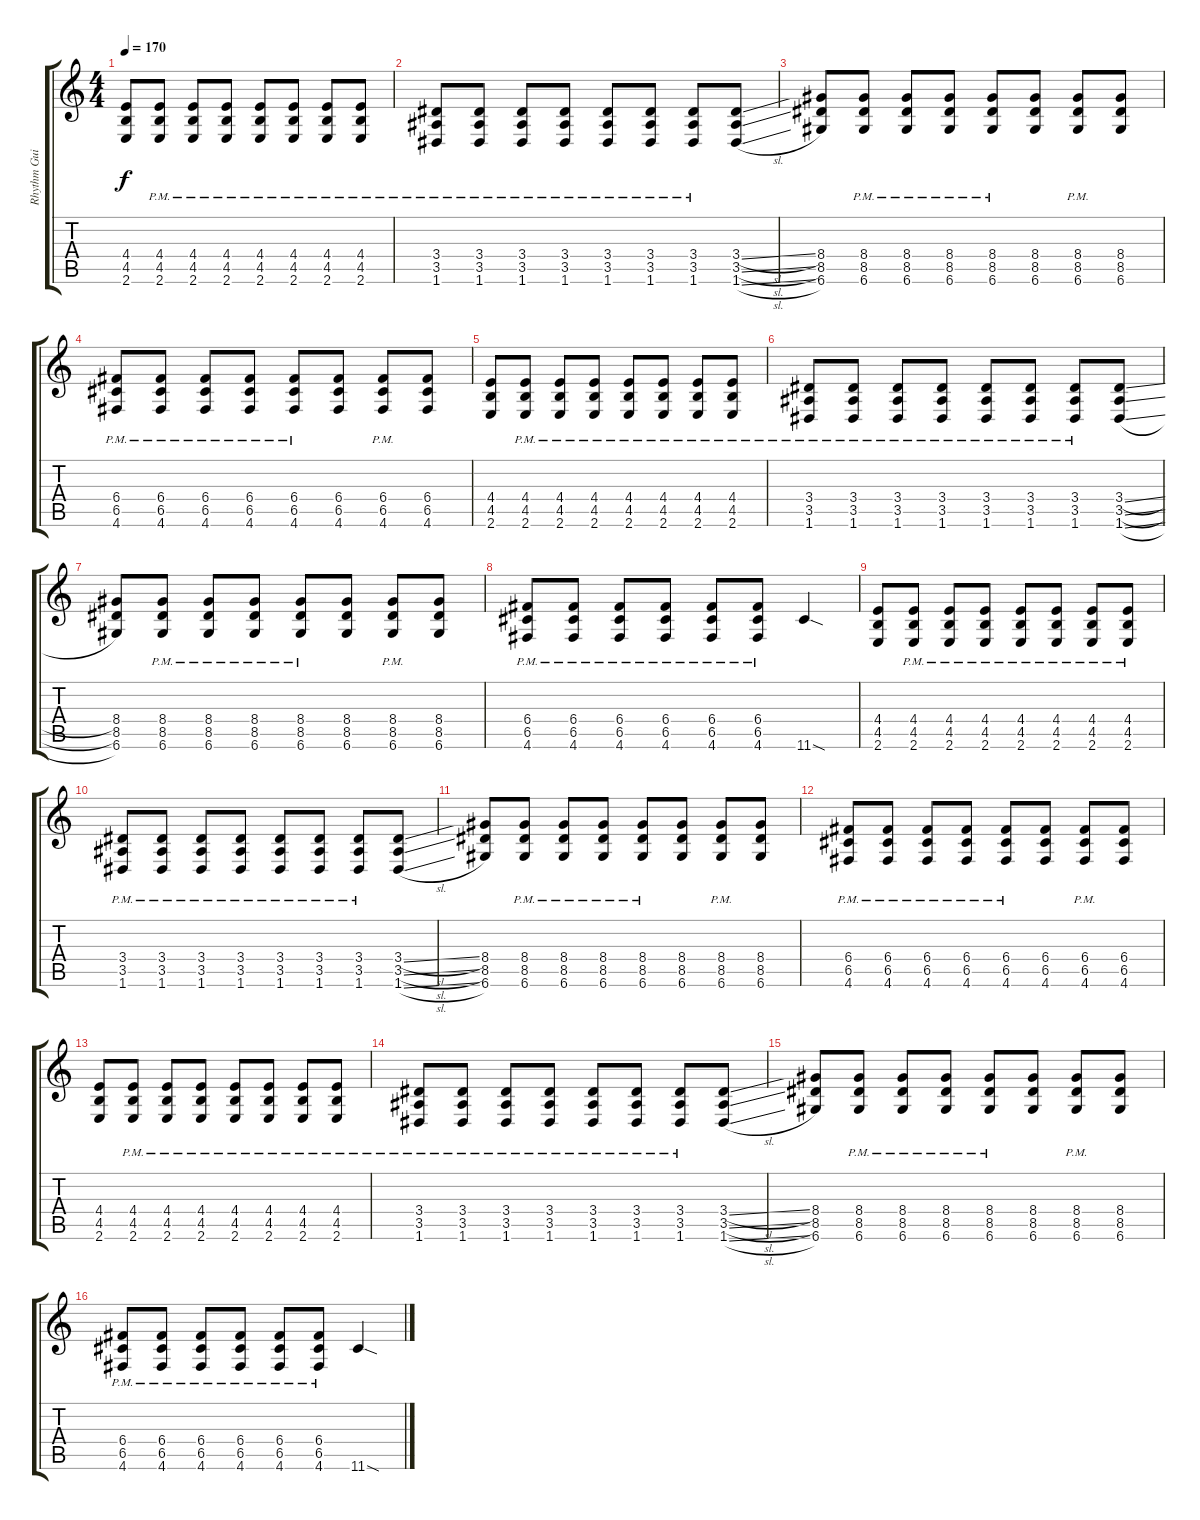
\track ("Rhythm Guitar" "Rhythm Gui") {instrument distortionguitar}
\staff {score tabs}
\tuning (D4 A3 F3 C3 G2 D2) {hide}
\ts (4 4)
\tempo 170
\clef g2
\ks c
(4.4 4.5 2.6).8{dy f} (4.4{pm} 4.5{pm} 2.6{pm}).8 (4.4{pm} 4.5{pm} 2.6{pm}).8 (4.4{pm} 4.5{pm} 2.6{pm}).8 (4.4{pm} 4.5{pm} 2.6{pm}).8 (4.4{pm} 4.5{pm} 2.6{pm}).8 (4.4{pm} 4.5{pm} 2.6{pm}).8 (4.4{pm} 4.5{pm} 2.6{pm}).8 |
(3.4{pm} 3.5{pm} 1.6{pm}).8 (3.4{pm} 3.5{pm} 1.6{pm}).8 (3.4{pm} 3.5{pm} 1.6{pm}).8 (3.4{pm} 3.5{pm} 1.6{pm}).8 (3.4{pm} 3.5{pm} 1.6{pm}).8 (3.4{pm} 3.5{pm} 1.6{pm}).8 (3.4{pm} 3.5{pm} 1.6{pm}).8 (3.4{sl} 3.5{sl} 1.6{sl}).8 |
(8.4 8.5 6.6).8 (8.4{pm} 8.5{pm} 6.6{pm}).8 (8.4{pm} 8.5{pm} 6.6{pm}).8 (8.4{pm} 8.5{pm} 6.6{pm}).8 (8.4{pm} 8.5{pm} 6.6{pm}).8 (8.4 8.5 6.6).8 (8.4{pm} 8.5{pm} 6.6{pm}).8 (8.4 8.5 6.6).8 |
(6.4{pm} 6.5{pm} 4.6{pm}).8 (6.4{pm} 6.5{pm} 4.6{pm}).8 (6.4{pm} 6.5{pm} 4.6{pm}).8 (6.4{pm} 6.5{pm} 4.6{pm}).8 (6.4{pm} 6.5{pm} 4.6{pm}).8 (6.4 6.5 4.6).8 (6.4{pm} 6.5{pm} 4.6{pm}).8 (6.4 6.5 4.6).8 |
(4.4 4.5 2.6).8 (4.4{pm} 4.5{pm} 2.6{pm}).8 (4.4{pm} 4.5{pm} 2.6{pm}).8 (4.4{pm} 4.5{pm} 2.6{pm}).8 (4.4{pm} 4.5{pm} 2.6{pm}).8 (4.4{pm} 4.5{pm} 2.6{pm}).8 (4.4{pm} 4.5{pm} 2.6{pm}).8 (4.4{pm} 4.5{pm} 2.6{pm}).8 |
(3.4{pm} 3.5{pm} 1.6{pm}).8 (3.4{pm} 3.5{pm} 1.6{pm}).8 (3.4{pm} 3.5{pm} 1.6{pm}).8 (3.4{pm} 3.5{pm} 1.6{pm}).8 (3.4{pm} 3.5{pm} 1.6{pm}).8 (3.4{pm} 3.5{pm} 1.6{pm}).8 (3.4{pm} 3.5{pm} 1.6{pm}).8 (3.4{sl} 3.5{sl} 1.6{sl}).8 |
(8.4 8.5 6.6).8 (8.4{pm} 8.5{pm} 6.6{pm}).8 (8.4{pm} 8.5{pm} 6.6{pm}).8 (8.4{pm} 8.5{pm} 6.6{pm}).8 (8.4{pm} 8.5{pm} 6.6{pm}).8 (8.4 8.5 6.6).8 (8.4{pm} 8.5{pm} 6.6{pm}).8 (8.4 8.5 6.6).8 |
(6.4{pm} 6.5{pm} 4.6{pm}).8 (6.4{pm} 6.5{pm} 4.6{pm}).8 (6.4{pm} 6.5{pm} 4.6{pm}).8 (6.4{pm} 6.5{pm} 4.6{pm}).8 (6.4{pm} 6.5{pm} 4.6{pm}).8 (6.4{pm} 6.5{pm} 4.6{pm}).8 11.6{sod}.4 |
(4.4 4.5 2.6).8 (4.4{pm} 4.5{pm} 2.6{pm}).8 (4.4{pm} 4.5{pm} 2.6{pm}).8 (4.4{pm} 4.5{pm} 2.6{pm}).8 (4.4{pm} 4.5{pm} 2.6{pm}).8 (4.4{pm} 4.5{pm} 2.6{pm}).8 (4.4{pm} 4.5{pm} 2.6{pm}).8 (4.4{pm} 4.5 2.6{pm}).8 |
(3.4{pm} 3.5{pm} 1.6{pm}).8 (3.4{pm} 3.5{pm} 1.6{pm}).8 (3.4{pm} 3.5{pm} 1.6{pm}).8 (3.4{pm} 3.5{pm} 1.6{pm}).8 (3.4{pm} 3.5{pm} 1.6{pm}).8 (3.4{pm} 3.5{pm} 1.6{pm}).8 (3.4{pm} 3.5{pm} 1.6{pm}).8 (3.4{sl} 3.5{sl} 1.6{sl}).8 |
(8.4 8.5 6.6).8 (8.4{pm} 8.5{pm} 6.6{pm}).8 (8.4{pm} 8.5{pm} 6.6{pm}).8 (8.4{pm} 8.5{pm} 6.6{pm}).8 (8.4{pm} 8.5{pm} 6.6{pm}).8 (8.4 8.5 6.6).8 (8.4{pm} 8.5{pm} 6.6{pm}).8 (8.4 8.5 6.6).8 |
(6.4{pm} 6.5{pm} 4.6{pm}).8 (6.4{pm} 6.5{pm} 4.6{pm}).8 (6.4{pm} 6.5{pm} 4.6{pm}).8 (6.4{pm} 6.5{pm} 4.6{pm}).8 (6.4{pm} 6.5{pm} 4.6{pm}).8 (6.4 6.5 4.6).8 (6.4{pm} 6.5{pm} 4.6{pm}).8 (6.4 6.5 4.6).8 |
(4.4 4.5 2.6).8 (4.4{pm} 4.5{pm} 2.6{pm}).8 (4.4{pm} 4.5{pm} 2.6{pm}).8 (4.4{pm} 4.5{pm} 2.6{pm}).8 (4.4{pm} 4.5{pm} 2.6{pm}).8 (4.4{pm} 4.5{pm} 2.6{pm}).8 (4.4{pm} 4.5{pm} 2.6{pm}).8 (4.4{pm} 4.5{pm} 2.6{pm}).8 |
(3.4{pm} 3.5{pm} 1.6{pm}).8 (3.4{pm} 3.5{pm} 1.6{pm}).8 (3.4{pm} 3.5{pm} 1.6{pm}).8 (3.4{pm} 3.5{pm} 1.6{pm}).8 (3.4{pm} 3.5{pm} 1.6{pm}).8 (3.4{pm} 3.5{pm} 1.6{pm}).8 (3.4{pm} 3.5{pm} 1.6{pm}).8 (3.4{sl} 3.5{sl} 1.6{sl}).8 |
(8.4 8.5 6.6).8 (8.4{pm} 8.5{pm} 6.6{pm}).8 (8.4{pm} 8.5{pm} 6.6{pm}).8 (8.4{pm} 8.5{pm} 6.6{pm}).8 (8.4{pm} 8.5{pm} 6.6{pm}).8 (8.4 8.5 6.6).8 (8.4{pm} 8.5{pm} 6.6{pm}).8 (8.4 8.5 6.6).8 |
(6.4{pm} 6.5{pm} 4.6{pm}).8 (6.4{pm} 6.5{pm} 4.6{pm}).8 (6.4{pm} 6.5{pm} 4.6{pm}).8 (6.4{pm} 6.5{pm} 4.6{pm}).8 (6.4{pm} 6.5{pm} 4.6{pm}).8 (6.4{pm} 6.5{pm} 4.6{pm}).8 11.6{sod}.4
